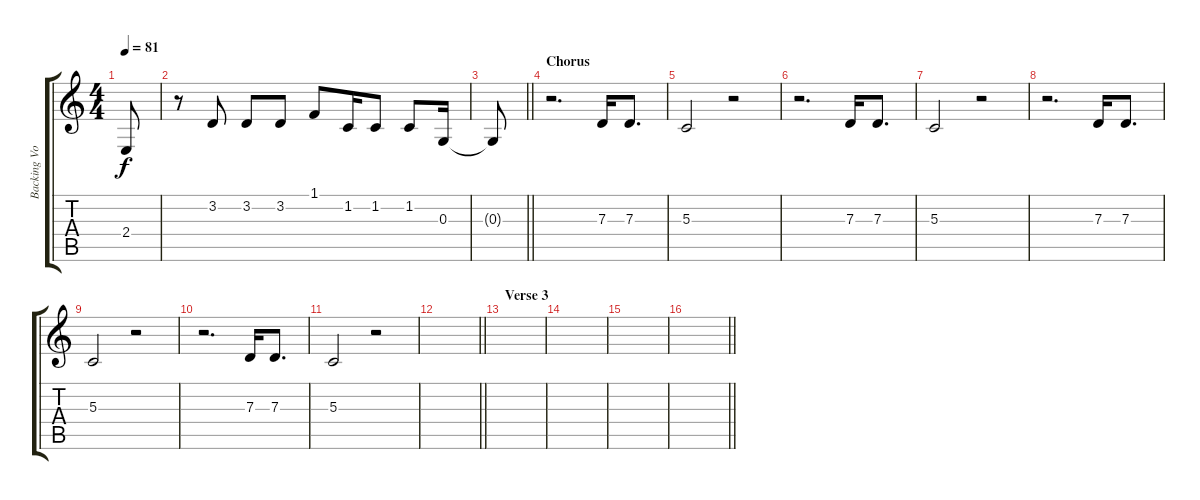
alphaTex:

\track ("Backing Vocals" "Backing Vo") {instrument oboe}
\staff {score tabs}
\tuning (E4 B3 G3 D3 A2 E2) {hide}
\ts (4 4)
\tempo 81
\clef g2
\ks c
2.4{t}.8{dy f} |
r.8 3.2.8 3.2.8 3.2.8 1.1.8 1.2.16 1.2.8 1.2.8 0.3.16 |
\barLineRight lightlight
0.3{t}.8 |
\section ("" "Chorus")
r.2{d} 7.3.16 7.3.8{d} |
5.3.2 r.2 |
r.2{d} 7.3.16 7.3.8{d} |
5.3.2 r.2 |
r.2{d} 7.3.16 7.3.8{d} |
5.3.2 r.2 |
r.2{d} 7.3.16 7.3.8{d} |
5.3.2 r.2 |
\barLineRight lightlight
|
\section ("" "Verse 3")
|
|
|
\barLineRight lightlight
